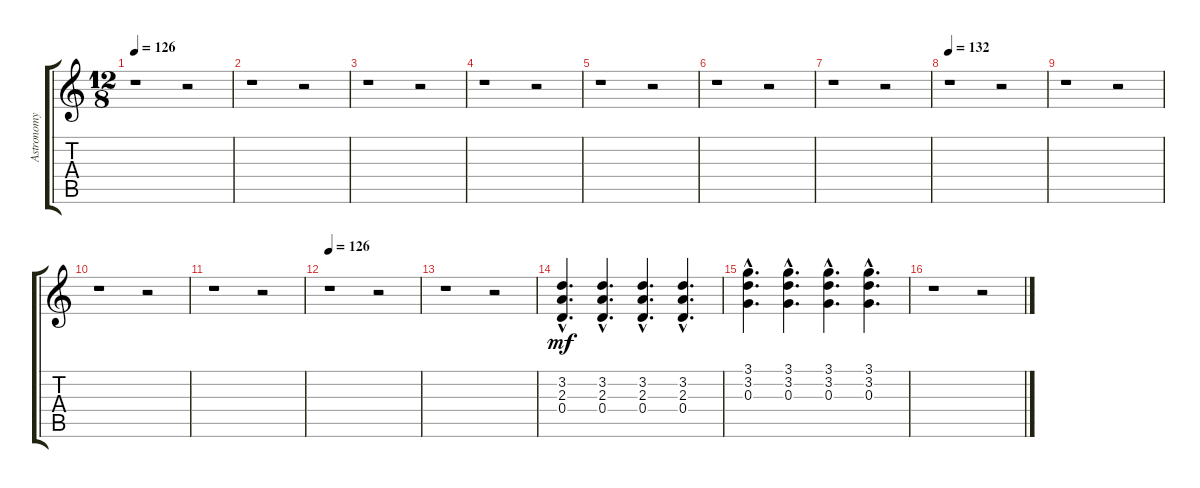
\track ("Astronomy Domine" "Astronomy ") {instrument distortionguitar}
\staff {score tabs}
\tuning (E4 B3 G3 D3 A2 E2) {hide}
\ts (12 8)
\tempo 126
\clef g2
\ks c
r.1{dy mf} r.2 |
r.1 r.2 |
r.1 r.2 |
r.1 r.2 |
r.1 r.2 |
r.1 r.2 |
r.1 r.2 |
\tempo 132
r.1 r.2 |
r.1 r.2 |
r.1 r.2 |
r.1 r.2 |
\tempo 126
r.1 r.2 |
r.1 r.2 |
(3.2{hac} 2.3{hac} 0.4{hac}).4{d volume 0} (3.2{hac} 2.3{hac} 0.4{hac}).4{d volume 0} (3.2{hac} 2.3{hac} 0.4{hac}).4{d volume 0} (3.2{hac} 2.3{hac} 0.4{hac}).4{d volume 0} |
(3.1{hac} 3.2{hac} 0.3{hac}).4{d volume 0} (3.1{hac} 3.2{hac} 0.3{hac}).4{d volume 0} (3.1{hac} 3.2{hac} 0.3{hac}).4{d volume 0} (3.1{hac} 3.2{hac} 0.3{hac}).4{d volume 0} |
r.1 r.2
